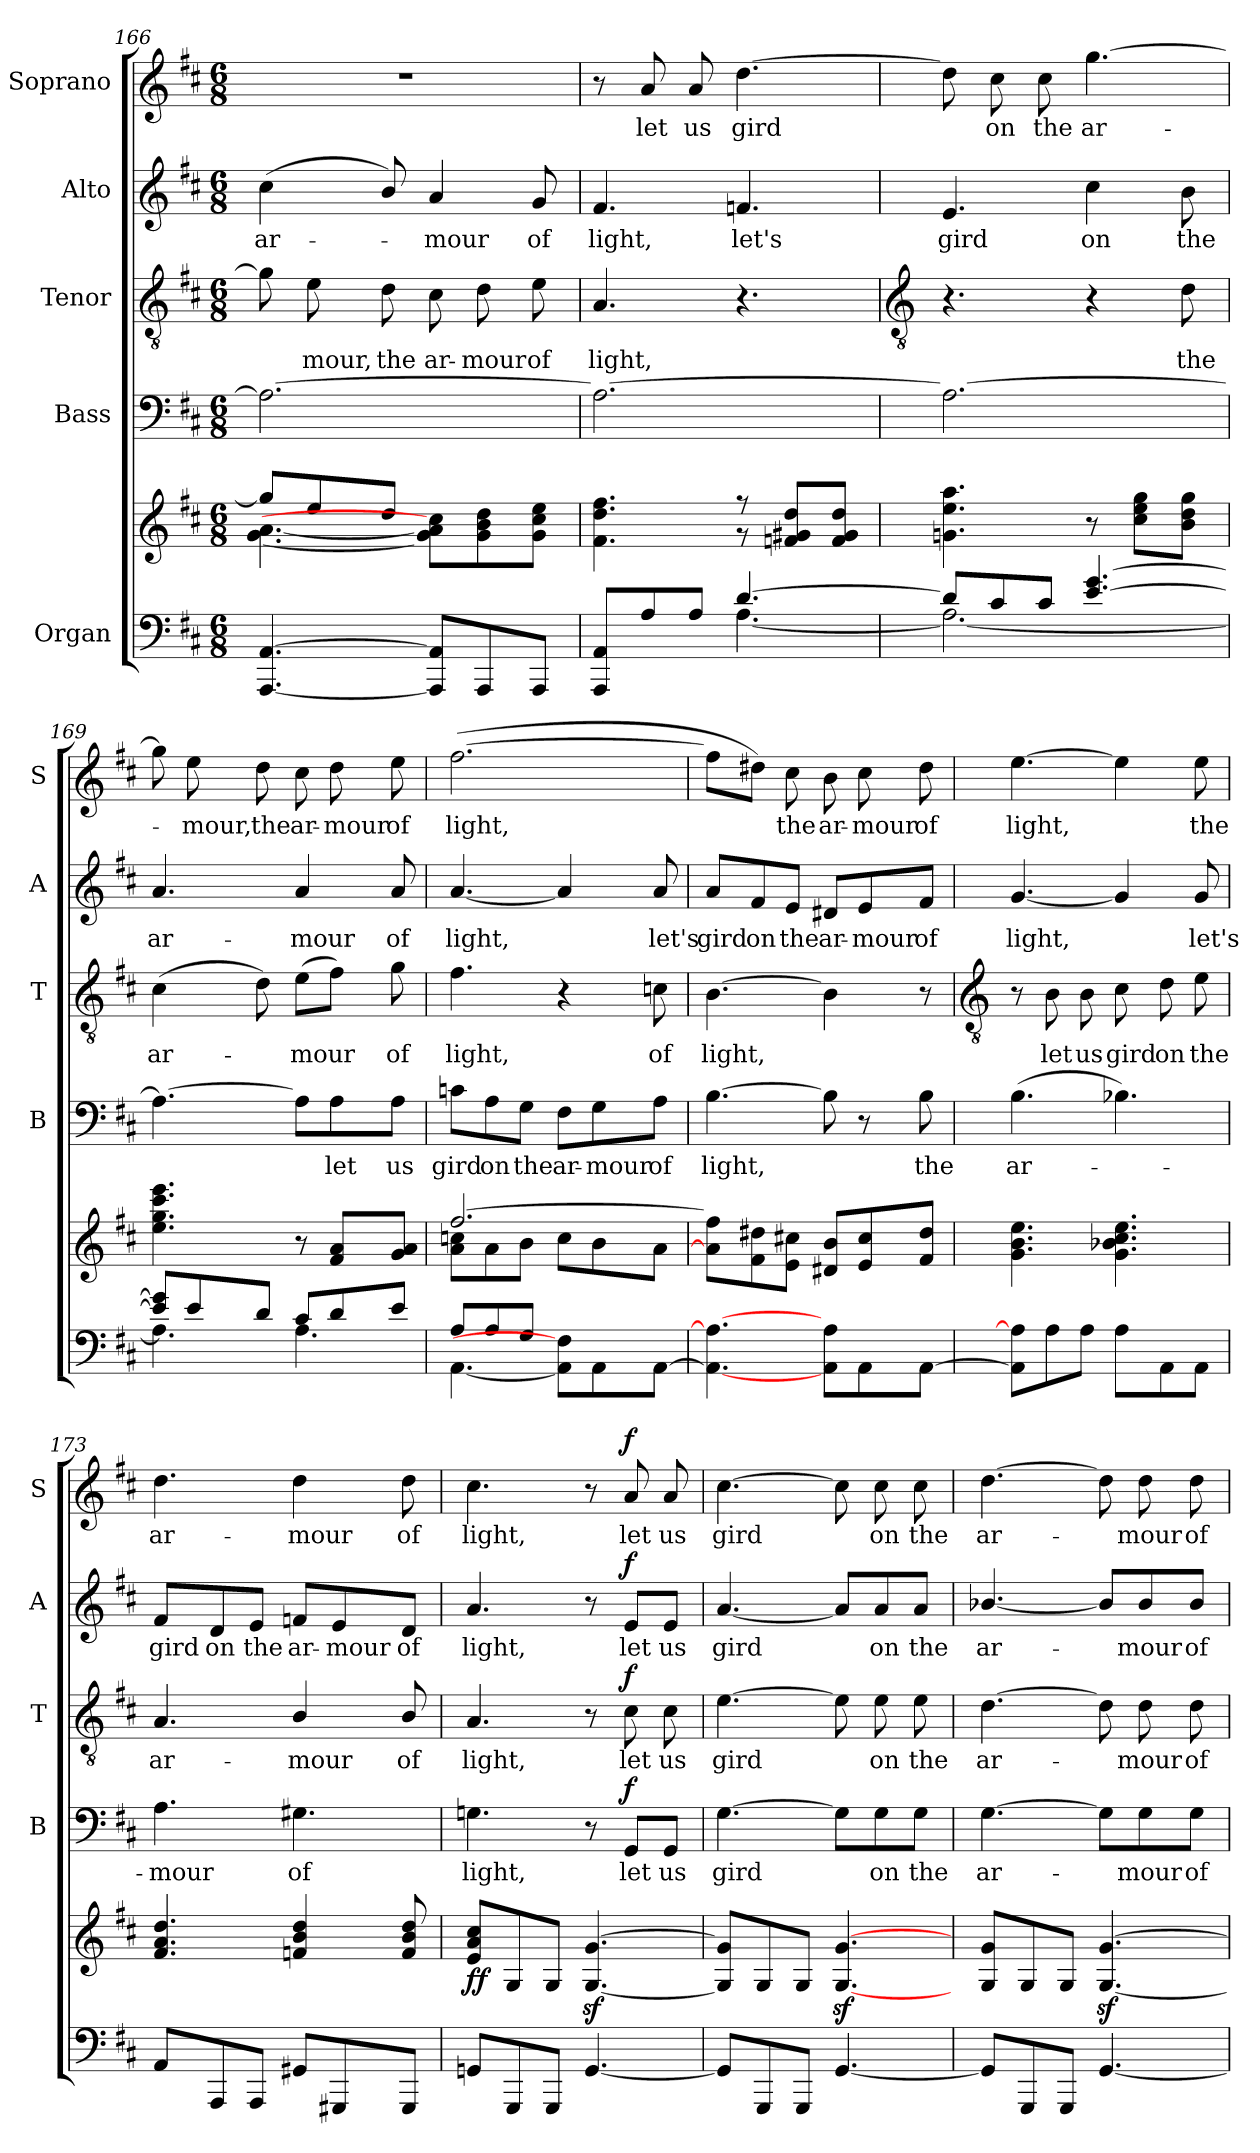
**kern	**kern	**dynam	**kern	**text	**dynam	**kern	**text	**dynam	**kern	**text	**dynam	**kern	**text	**dynam
*part5	*part5	*part5	*part4	*part4	*part4	*part3	*part3	*part3	*part2	*part2	*part2	*part1	*part1	*part1
*staff6	*staff5	*staff5/6	*staff4	*staff4	*staff4	*staff3	*staff3	*staff3	*staff2	*staff2	*staff2	*staff1	*staff1	*staff1
*I"Organ	*	*	*I"Bass	*	*	*I"Tenor	*	*	*I"Alto	*	*	*I"Soprano	*	*
*	*	*	*I'B	*	*	*I'T	*	*	*I'A	*	*	*I'S	*	*
*clefF4	*clefG2	*	*clefF4	*	*	*clefGv2	*	*	*clefG2	*	*	*clefG2	*	*
*k[f#c#]	*k[f#c#]	*	*k[f#c#]	*	*	*k[f#c#]	*	*	*k[f#c#]	*	*	*k[f#c#]	*	*
*D:	*D:	*	*D:	*	*	*D:	*	*	*D:	*	*	*D:	*	*
*M6/8	*M6/8	*	*M6/8	*	*	*M6/8	*	*	*M6/8	*	*	*M6/8	*	*
=166	=166	=166	=166	=166	=166	=166	=166	=166	=166	=166	=166	=166	=166	=166
*^	*^	*	*	*	*	*	*	*	*	*	*	*	*	*
!	!	!	!	!	!	!	!	!	!	!	!	!LO:LY:b	!	!LO:N:vis=1	!	!
[4.AAA [4.AA	2ryy	8gg/L]	[4.g\ [4.a\	.	2.A_	.	.	8g]	.	.	(<4cc#	ar-	.	2.r	.	.
!	!	!	!	!	!	!	!	!	!LO:LY:b	!	!	!	!	!	!	!
.	.	8ee/	.	.	.	.	.	8e	mour,	.	.	.	.	.	.	.
!	!	!	!	!	!	!	!	!	!LO:LY:b	!	!	!	!	!	!	!
.	.	8dd/J	.	.	.	.	.	8d	the	.	8b/)	.	.	.	.	.
!	!	!	!	!	!	!	!	!	!LO:LY:b	!	!	!LO:LY:b	!	!	!	!
8AAA] 8AA]L	.	4.ryy	8g] 8a] 8cc#]L	.	.	.	.	8c#	ar-	.	4a	mour	.	.	.	.
!	!	!	!	!	!	!	!	!	!LO:LY:b	!	!	!	!	!	!	!
8AAA	4ryy	.	8g 8b 8dd	.	.	.	.	8d	-mour	.	.	.	.	.	.	.
!	!	!	!	!	!	!	!	!	!LO:LY:b	!	!	!LO:LY:b	!	!	!	!
8AAAJ	.	.	8g 8cc# 8eeJ	.	.	.	.	8e	of	.	8g	of	.	.	.	.
=167	=167	=167	=167	=167	=167	=167	=167	=167	=167	=167	=167	=167	=167	=167	=167	=167
!	!	!	!	!	!	!	!	!	!LO:LY:b	!	!	!LO:LY:b	!	!	!	!
8AAA 8AAL	4ryy	4.ryy	4.f# 4.dd 4.ff#	.	2.A_	.	.	4.A	light,	.	4.f#	light,	.	8r	.	.
!	!	!	!	!	!	!	!	!	!	!	!	!	!	!	!LO:LY:b	!
8A	.	.	.	.	.	.	.	.	.	.	.	.	.	8a	let	.
!	!	!	!	!	!	!	!	!	!	!	!	!	!	!	!LO:LY:b	!
8AJ	8ryy	.	.	.	.	.	.	.	.	.	.	.	.	8a	us	.
!	!	!	!	!	!	!	!	!	!	!	!	!LO:LY:b	!	!	!LO:LY:b	!
[4.d	[4.A	8r	8r	.	.	.	.	4.r	.	.	4.fn	let's	.	[4.dd	gird	.
.	.	4ryy	8fn 8g#X 8ddL	.	.	.	.	.	.	.	.	.	.	.	.	.
.	.	.	8f 8g# 8ddJ	.	.	.	.	.	.	.	.	.	.	.	.	.
!!LO:LB:g=z
=168	=168	=168	=168	=168	=168	=168	=168	=168	=168	=168	=168	=168	=168	=168	=168	=168
*	*	*	*	*	*	*	*	*clefGv2	*	*	*	*	*	*	*	*
!	!	!	!	!	!	!	!	!	!	!	!	!LO:LY:b	!	!	!	!
8d/L]	2.A_	4.gn\ 4.ee\ 4.aa\	2ryy	.	2.A_	.	.	4.r	.	.	4.e	gird	.	8dd]	.	.
!	!	!	!	!	!	!	!	!	!	!	!	!	!	!	!LO:LY:b	!
8c#/	.	.	.	.	.	.	.	.	.	.	.	.	.	8cc#	on	.
!	!	!	!	!	!	!	!	!	!	!	!	!	!	!	!LO:LY:b	!
8c#/J	.	.	.	.	.	.	.	.	.	.	.	.	.	8cc#	the	.
!	!	!	!	!	!	!	!	!	!	!	!	!LO:LY:b	!	!	!LO:LY:b	!
[4.e/ [4.g/	.	8r	.	.	.	.	.	4r	.	.	4cc#	on	.	[4.gg	ar-	.
.	.	8cc#\ 8ee\ 8gg\L	4ryy	.	.	.	.	.	.	.	.	.	.	.	.	.
!	!	!	!	!	!	!	!	!	!LO:LY:b	!	!	!LO:LY:b	!	!	!	!
.	.	8b\ 8dd\ 8gg\J	.	.	.	.	.	8d	the	.	8b	the	.	.	.	.
=169	=169	=169	=169	=169	=169	=169	=169	=169	=169	=169	=169	=169	=169	=169	=169	=169
!	!	!	!	!	!	!	!	!	!LO:LY:b	!	!	!LO:LY:b	!	!	!	!
8e/] 8g/]L	4.A]	4.ee\ 4.gg\ 4.ccc#\ 4.eee\	2ryy	.	4.A_	.	.	(>4c#	ar-	.	4.a	ar-	.	8gg]	.	.
!	!	!	!	!	!	!	!	!	!	!	!	!	!	!	!LO:LY:b	!
8e/	.	.	.	.	.	.	.	.	.	.	.	.	.	8ee	mour,	.
!	!	!	!	!	!	!	!	!	!	!	!	!	!	!	!LO:LY:b	!
8d/J	.	.	.	.	.	.	.	8d)	.	.	.	.	.	8dd	the	.
!	!	!	!	!	!	!	!	!	!LO:LY:b	!	!	!LO:LY:b	!	!	!LO:LY:b	!
8c#/L	4.A	8r	.	.	8A\L]	.	.	(>8eL	mour	.	4a	-mour	.	8cc#	ar-	.
!	!	!	!	!	!	!LO:LY:b	!	!	!	!	!	!	!	!	!LO:LY:b	!
8d/	.	8f# 8aL	4ryy	.	8A\	let	.	8f#J)	.	.	.	.	.	8dd	-mour	.
!	!	!	!	!	!	!LO:LY:b	!	!	!LO:LY:b	!	!	!LO:LY:b	!	!	!LO:LY:b	!
8e/J	.	8g 8aJ	.	.	8A\J	us	.	8g	of	.	8a	of	.	8ee	of	.
=170	=170	=170	=170	=170	=170	=170	=170	=170	=170	=170	=170	=170	=170	=170	=170	=170
!	!	!	!	!	!	!LO:LY:b	!	!	!LO:LY:b	!	!	!LO:LY:b	!	!	!LO:LY:b	!
8A/L	[4.AA\	[2.ff#/	8a 8ccnL	.	8cn\L	gird	.	4.f#	light,	.	[4.a	light,	.	(>[2.ff#	light,	.
!	!	!	!	!	!	!LO:LY:b	!	!	!	!	!	!	!	!	!	!
8A/	.	.	8a	.	8A\	on	.	.	.	.	.	.	.	.	.	.
!	!	!	!	!	!	!LO:LY:b	!	!	!	!	!	!	!	!	!	!
8G/J	.	.	8bJ	.	8G\J	the	.	.	.	.	.	.	.	.	.	.
!	!	!	!	!	!	!LO:LY:b	!	!	!	!	!	!	!	!	!	!
4.ryy	8AA\] 8F#\]L	.	8ccL	.	8F#\L	ar-	.	4r	.	.	4a]	.	.	.	.	.
!	!	!	!	!	!	!LO:LY:b	!	!	!	!	!	!	!	!	!	!
.	8AA\	.	8b	.	8G\	-mour	.	.	.	.	.	.	.	.	.	.
!	!	!	!	!	!	!LO:LY:b	!	!	!LO:LY:b	!	!	!LO:LY:b	!	!	!	!
.	[8AA\J	.	8aJ	.	8A\J	of	.	8cn	of	.	8a	let's	.	.	.	.
=171	=171	=171	=171	=171	=171	=171	=171	=171	=171	=171	=171	=171	=171	=171	=171	=171
!	!	!	!	!	!	!LO:LY:b	!	!	!LO:LY:b	!	!	!LO:LY:b	!	!	!	!
2ryy	4.AA_ 4.A_	8a] 8ff#]L	2ryy	.	[4.B	light,	.	[4.B	light,	.	8a/L	gird	.	8ff#L]	.	.
!	!	!	!	!	!	!	!	!	!	!	!	!LO:LY:b	!	!	!	!
.	.	8f# 8dd#X	.	.	.	.	.	.	.	.	8f#/	on	.	8dd#XJ)	.	.
!	!	!	!	!	!	!	!	!	!	!	!	!LO:LY:b	!	!	!LO:LY:b	!
.	.	8e 8cc#XJ	.	.	.	.	.	.	.	.	8e/J	the	.	8cc#	the	.
!	!	!	!	!	!	!	!	!	!	!	!	!LO:LY:b	!	!	!LO:LY:b	!
.	8AA 8AL	8d#X 8bL	.	.	8B]	.	.	4B]	.	.	8d#X/L	ar-	.	8b	ar-	.
!	!	!	!	!	!	!	!	!	!	!	!	!LO:LY:b	!	!	!LO:LY:b	!
4ryy	8AA	8e 8cc#	4ryy	.	8r	.	.	.	.	.	8e/	-mour	.	8cc#	-mour	.
!	!	!	!	!	!	!LO:LY:b	!	!	!	!	!	!LO:LY:b	!	!	!LO:LY:b	!
.	[8AAJ	8f# 8dd#J	.	.	8B	the	.	8r	.	.	8f#/J	of	.	8dd#	of	.
*v	*v	*	*	*	*	*	*	*	*	*	*	*	*	*	*	*
*	*v	*v	*	*	*	*	*	*	*	*	*	*	*	*	*
!!LO:LB:g=z
=172	=172	=172	=172	=172	=172	=172	=172	=172	=172	=172	=172	=172	=172	=172
*	*	*	*	*	*	*clefGv2	*	*	*	*	*	*	*	*
*^	*	*	*	*	*	*	*	*	*	*	*	*	*	*
!	!	!	!	!	!LO:LY:b	!	!	!	!	!	!LO:LY:b	!	!	!LO:LY:b	!
*v	*v	*	*	*	*	*	*	*	*	*	*	*	*	*	*
8AA] 8A]L	4.g 4.b 4.ee	.	(>4.B	ar-	.	8r	.	.	[4.g	light,	.	[4.ee	light,	.
!	!	!	!	!	!	!	!LO:LY:b	!	!	!	!	!	!	!
8A	.	.	.	.	.	8B	let	.	.	.	.	.	.	.
!	!	!	!	!	!	!	!LO:LY:b	!	!	!	!	!	!	!
8AJ	.	.	.	.	.	8B	us	.	.	.	.	.	.	.
!	!	!	!	!	!	!	!LO:LY:b	!	!	!	!	!	!	!
8AL	4.g 4.b-X 4.cc# 4.ee	.	4.B-X)	.	.	8c#	gird	.	4g]	.	.	4ee]	.	.
!	!	!	!	!	!	!	!LO:LY:b	!	!	!	!	!	!	!
8AA	.	.	.	.	.	8d	on	.	.	.	.	.	.	.
!	!	!	!	!	!	!	!LO:LY:b	!	!	!LO:LY:b	!	!	!LO:LY:b	!
8AAJ	.	.	.	.	.	8e	the	.	8g	let's	.	8ee	the	.
=173	=173	=173	=173	=173	=173	=173	=173	=173	=173	=173	=173	=173	=173	=173
!	!	!	!	!LO:LY:b	!	!	!LO:LY:b	!	!	!LO:LY:b	!	!	!LO:LY:b	!
8AAL	4.f# 4.a 4.dd	.	4.A	mour	.	4.A	ar-	.	8f#/L	gird	.	4.dd	ar-	.
!	!	!	!	!	!	!	!	!	!	!LO:LY:b	!	!	!	!
8AAA	.	.	.	.	.	.	.	.	8d/	on	.	.	.	.
!	!	!	!	!	!	!	!	!	!	!LO:LY:b	!	!	!	!
8AAAJ	.	.	.	.	.	.	.	.	8e/J	the	.	.	.	.
!	!	!	!	!LO:LY:b	!	!	!LO:LY:b	!	!	!LO:LY:b	!	!	!LO:LY:b	!
8GG#XL	4fn 4b 4dd	.	4.G#X	of	.	4B/	-mour	.	8fn/L	ar-	.	4dd	-mour	.
!	!	!	!	!	!	!	!	!	!	!LO:LY:b	!	!	!	!
8GGG#X	.	.	.	.	.	.	.	.	8e/	-mour	.	.	.	.
!	!	!	!	!	!	!	!LO:LY:b	!	!	!LO:LY:b	!	!	!LO:LY:b	!
8GGG#J	8f 8b 8dd	.	.	.	.	8B/	of	.	8d/J	of	.	8dd	of	.
=174	=174	=174	=174	=174	=174	=174	=174	=174	=174	=174	=174	=174	=174	=174
!	!	!LO:DY:b	!	!LO:LY:b	!	!	!LO:LY:b	!	!	!LO:LY:b	!	!	!LO:LY:b	!
8GGnL	8e 8a 8cc#L	ff	4.Gn	light,	.	4.A	light,	.	4.a	light,	.	4.cc#	light,	.
8GGG	8G	.	.	.	.	.	.	.	.	.	.	.	.	.
8GGGJ	8GJ	.	.	.	.	.	.	.	.	.	.	.	.	.
[4.GG	[4.Gz< [4.gz<	.	8r	.	.	8r	.	.	8r	.	.	8r	.	.
!	!	!	!	!LO:LY:b	!LO:DY:b	!	!LO:LY:b	!LO:DY:b	!	!LO:LY:b	!LO:DY:b	!	!LO:LY:b	!LO:DY:b
.	.	.	8GG/L	let	f	8c#	let	f	8e/L	let	f	8a	let	f
!	!	!	!	!LO:LY:b	!	!	!LO:LY:b	!	!	!LO:LY:b	!	!	!LO:LY:b	!
.	.	.	8GG/J	us	.	8c#	us	.	8e/J	us	.	8a	us	.
=175	=175	=175	=175	=175	=175	=175	=175	=175	=175	=175	=175	=175	=175	=175
!	!	!	!	!LO:LY:b	!	!	!LO:LY:b	!	!	!LO:LY:b	!	!	!LO:LY:b	!
8GGnL]	8G] 8g]L	.	[4.G	gird	.	[4.e	gird	.	[4.a	gird	.	[4.cc#	gird	.
8GGG	8G	.	.	.	.	.	.	.	.	.	.	.	.	.
8GGGJ	8GJ	.	.	.	.	.	.	.	.	.	.	.	.	.
[4.GG	[4.Gz< [4.gz<	.	8G\L]	.	.	8e]	.	.	8a/L]	.	.	8cc#]	.	.
!	!	!	!	!LO:LY:b	!	!	!LO:LY:b	!	!	!LO:LY:b	!	!	!LO:LY:b	!
.	.	.	8G\	on	.	8e	on	.	8a/	on	.	8cc#	on	.
!	!	!	!	!LO:LY:b	!	!	!LO:LY:b	!	!	!LO:LY:b	!	!	!LO:LY:b	!
.	.	.	8G\J	the	.	8e	the	.	8a/J	the	.	8cc#	the	.
=176	=176	=176	=176	=176	=176	=176	=176	=176	=176	=176	=176	=176	=176	=176
!	!	!	!	!LO:LY:b	!	!	!LO:LY:b	!	!	!LO:LY:b	!	!	!LO:LY:b	!
8GGL]	8G 8gL	.	[4.G	ar-	.	[4.d	ar-	.	[4.b-X/	ar-	.	[4.dd	ar-	.
8GGG	8G	.	.	.	.	.	.	.	.	.	.	.	.	.
8GGGJ	8GJ	.	.	.	.	.	.	.	.	.	.	.	.	.
[4.GG	[4.Gz< [4.gz<	.	8G\L]	.	.	8d]	.	.	8b-/L]	.	.	8dd]	.	.
!	!	!	!	!LO:LY:b	!	!	!LO:LY:b	!	!	!LO:LY:b	!	!	!LO:LY:b	!
.	.	.	8G\	mour	.	8d	mour	.	8b-/	mour	.	8dd	mour	.
!	!	!	!	!LO:LY:b	!	!	!LO:LY:b	!	!	!LO:LY:b	!	!	!LO:LY:b	!
.	.	.	8G\J	of	.	8d	of	.	8b-/J	of	.	8dd	of	.
=	=	=	=	=	=	=	=	=	=	=	=	=	=	=
*-	*-	*-	*-	*-	*-	*-	*-	*-	*-	*-	*-	*-	*-	*-
